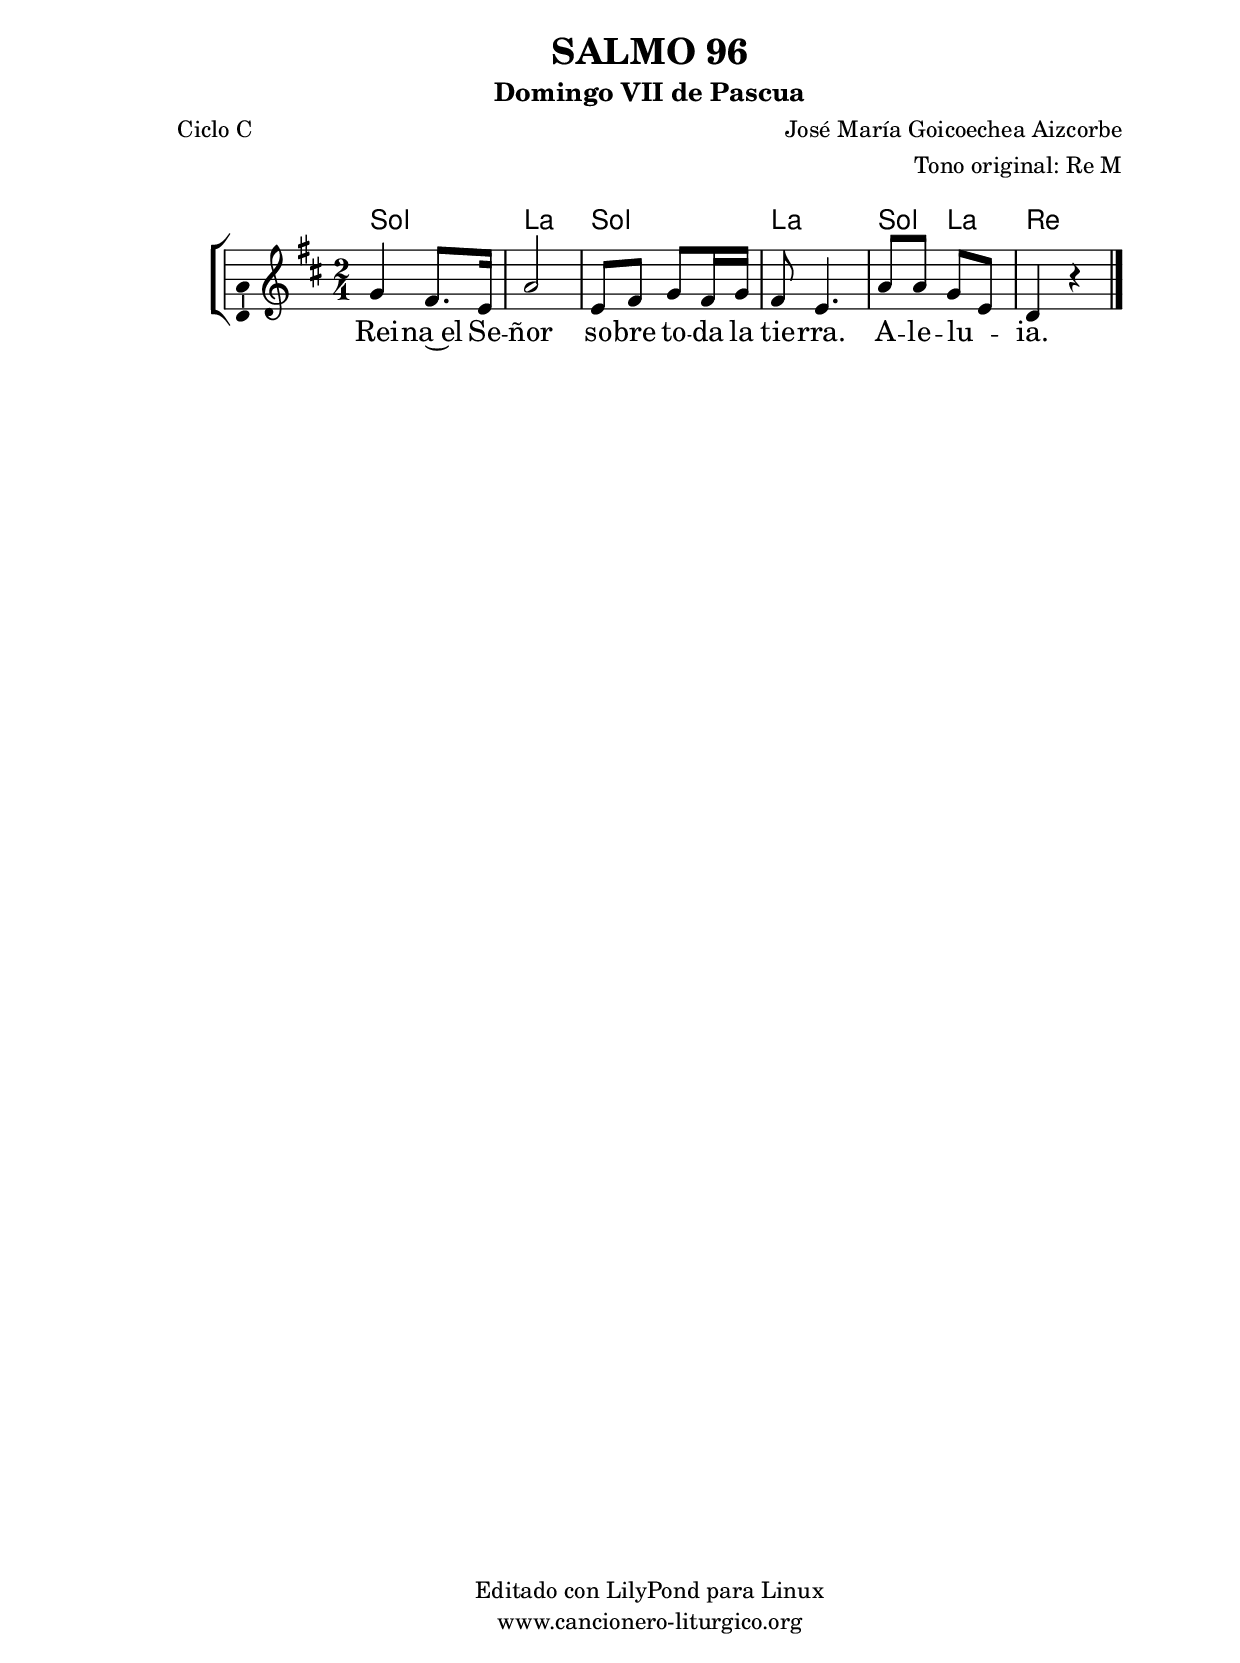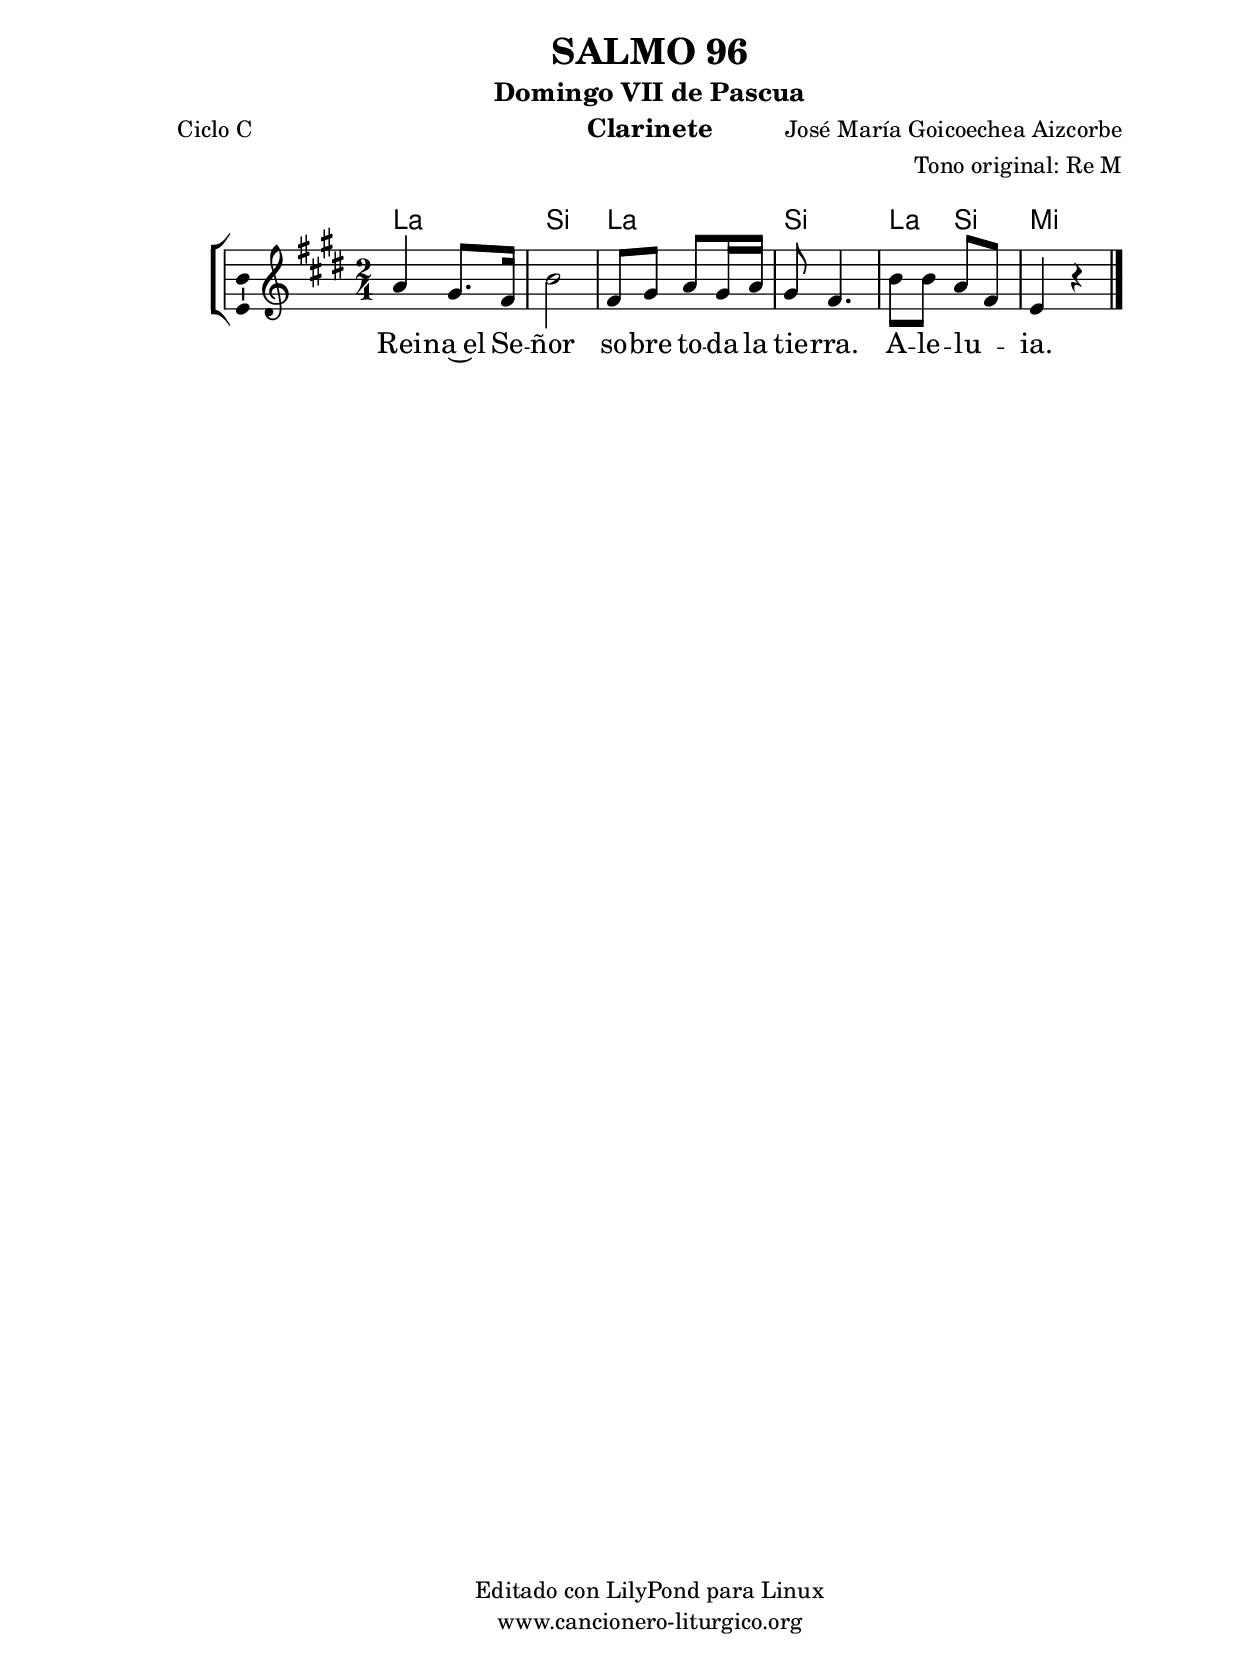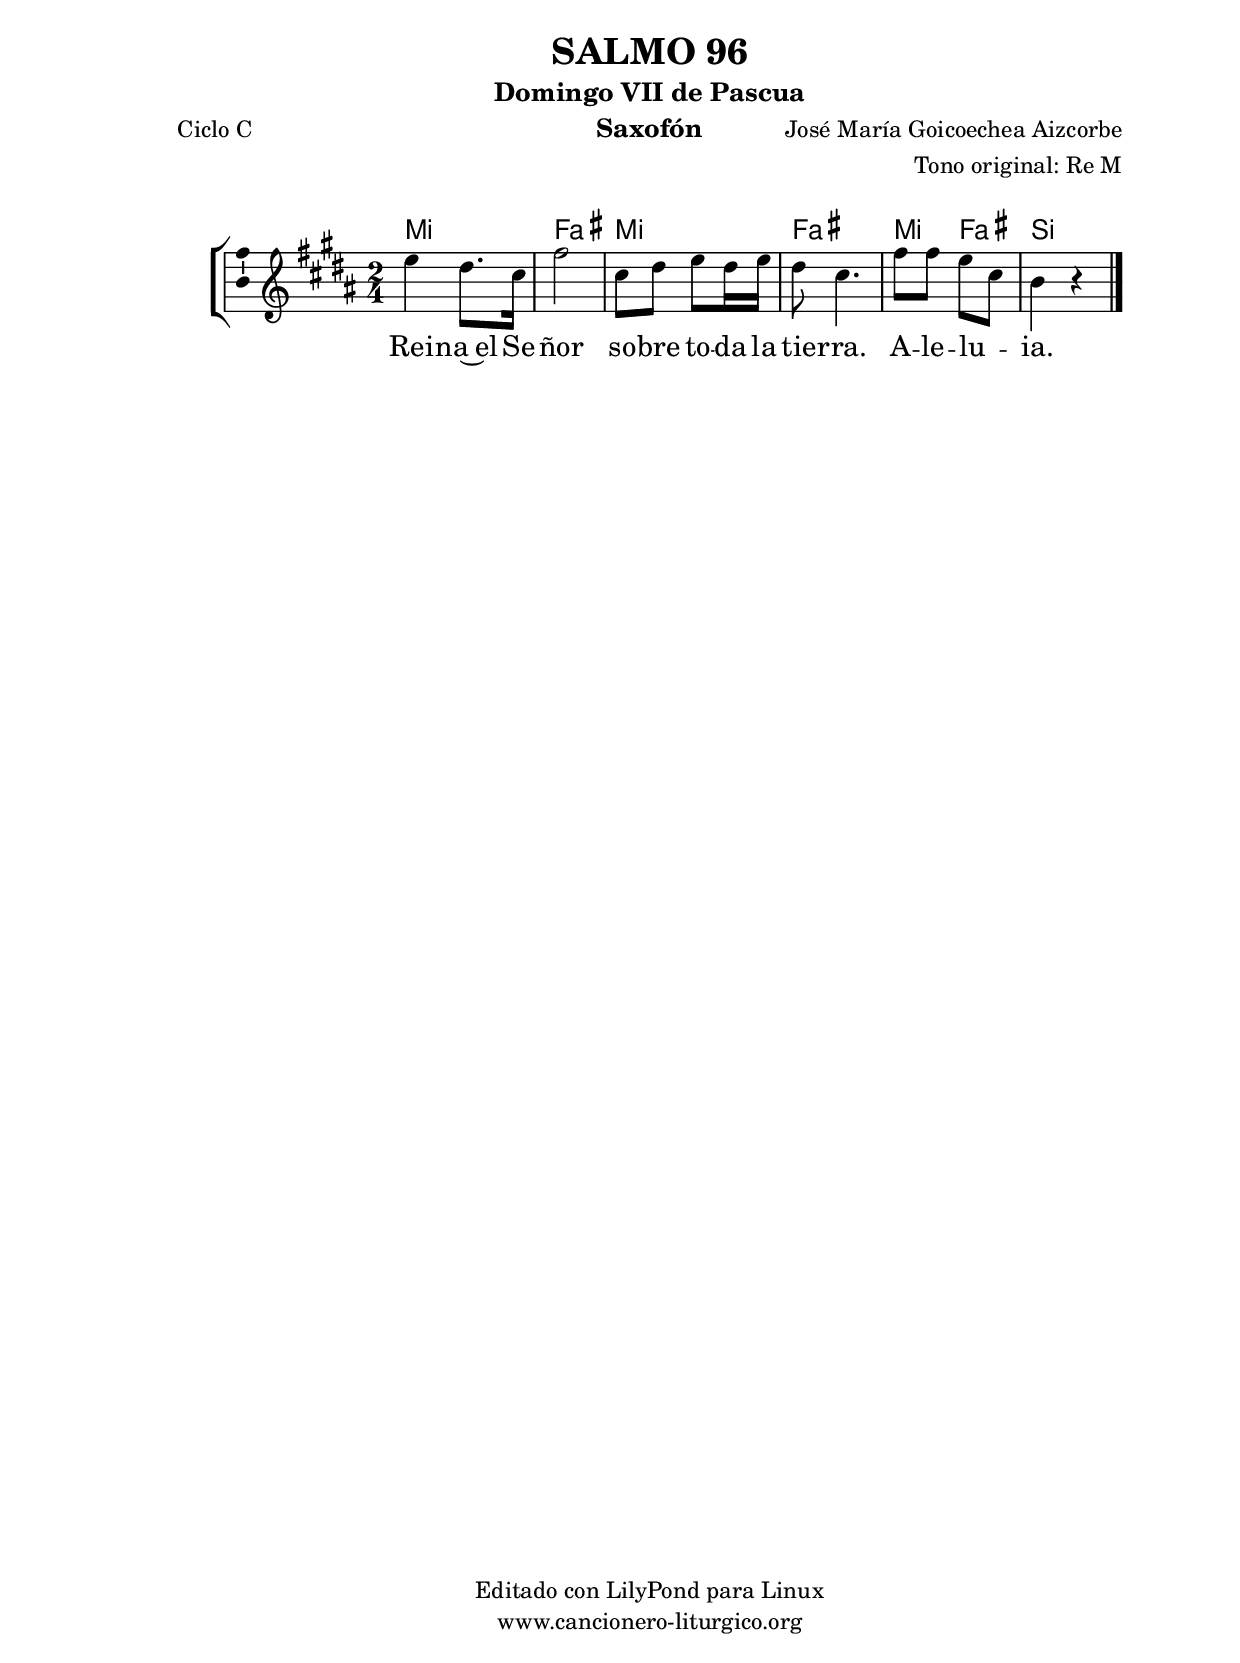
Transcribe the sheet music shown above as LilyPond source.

%
%para convertir .midi en .wav:
%timidity filename.midi -Ow -o finename.wav
%
%
%Para convertir de .wav a .mp3:
%lame -h -m j filename.wav
%
%
%para escuchar el midi:
%timidity nombrefichero.midi
%


%versión de lilypond para la que se ha escrito esta partitura:
\version "2.16.0"

	%Tamaño papel
	#(set-default-paper-size "a4")
	%Tamaño partitura
	#(set-global-staff-size 20)
	%No responde al pulsar sobre una nota
	#(ly:set-option 'point-and-click #f)

%parámetros del encabezamiento:
\header {
	title = "SALMO 96"
	subtitle = "Domingo VII de Pascua"
	composer = "José María Goicoechea Aizcorbe"
	poet = "Ciclo C"
	meter = ""
	arranger = "Tono original: Re M"
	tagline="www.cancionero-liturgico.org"
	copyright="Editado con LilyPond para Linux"
	}

%parámetros asociados al papel:
\paper  {
	oddHeaderMarkup = \markup {\fill-line { \on-the-fly #not-first-page \fromproperty #'header:title \on-the-fly #not-first-page \fromproperty #'header:composer }}
	evenHeaderMarkup = \markup {\fill-line { \fromproperty #'header:composer \fromproperty #'header:title }}
	#(set-paper-size "a4")
	print-page-number = ##f
	first-page-number = 1
	print-first-page-number = ##f
%	head-separation = 3.0 \cm
	top-margin = 2.0 \cm
	bottom-margin = 0.5\cm
%%%	bottom-margin = -1.0\cm
	left-margin = 3.0 \cm
	line-width = 16.0 \cm 
	indent = 8\mm
	interscoreline = 2.\mm
	between-system-space = 15\mm
%	para que las partituras no llenen la hoja:
	ragged-bottom = ##t
%	idem para la última hoja:
	ragged-last-bottom = ##f
%	para que las partituras llenen el ancho del papel:
	ragged-last = ##f
	after-title-space = 2.5 \cm
%page-count=1
%system-count=8

	%Flexible Vertical Spacing
%	markup-markup-spacing =
%	#'((basic-distance . 15) (minimum-distance . 15) (padding . 3))
	markup-system-spacing =
	#'((basic-distance . 15) (minimum-distance . 15) (padding . 3))
	system-system-spacing =
	#'((basic-distance . 15) (minimum-distance . 15) (padding . 3))
	score-system-spacing =
	#'((basic-distance . 15) (minimum-distance . 15) (padding . 5))
%	top-system-spacing = % header
%	#'((basic-distance . 8) (minimum-distance . 0) (padding . 3))
%	top-markup-spacing =
%	#'((basic-distance . 20) (minimum-distance . 20) (padding . 3))
	last-bottom-spacing = % footer
	#'((basic-distance . 5) (minimum-distance . 5) (padding . 3))
%	score-markup-spacing =
%	#'((basic-distance . 16) (minimum-distance . 13) (padding . 3))

	}


%parámetros que afectan a toda la partitura:
global =  {
	%clave de sol (G):
	\clef G
	%armadura:
%	\transpose f a
	\key d \major
	\tempo 4=80
	\set Score.tempoHideNote = ##t
	}


acordes = {
	\italianChords
	\chordmode {
%	\transpose f a
{

g2 a g a g4 a d2

	}
	}
}

melodia = 
%	\transpose f a
{
	\relative c''{

\time 2/4

g4 fis8. e16
a2
e8 fis g fis16 g
fis8 e4.
a8 a g e
d4 r4

	\bar "|."
	}
	}


texto = \lyricmode {
Rei -- na~el Se -- ñor
so -- bre to -- da la tie -- rra. A -- le -- lu -- _ ia.
	}


acordesStaff = \context ChordNames = acordesStaff <<
	\set chordChanges = ##t
	\acordes
	>>


vozStaff = \context Voice = vozStaff
\with {\consists "Ambitus_engraver"}
<<
%	\set Staff.instrumentName = ""
%	\set Staff.shortInstrumentName = ""
%	\set Staff.midiInstrument = #"clarinet"
%	\set Staff.midiInstrument = #"cello"
%	\set Staff.midiInstrument = #"flute"
	\set Staff.midiInstrument = #"electric guitar (jazz)"
%	\set Staff.midiInstrument = #"english horn"
%	\set Staff.midiInstrument = #"violin"
%	\set Staff.midiInstrument = #"glockenspiel"
	\set Staff.midiMinimumVolume = #0.7
	\set Staff.midiMaximumVolume = #0.9
	\global
	\melodia
	>>


textoStaff = \context Lyrics = textoStaff <<
	\lyricsto vozStaff \texto
	>>

\book {
	\score {
		\context ChoirStaff {
			\override StaffGroup.SystemStartBracket #'collapse-height = #1
			\override Score.SystemStartBar #'collapse-height = #1
			<<
			\acordesStaff
			\vozStaff
			\textoStaff
			>>
			}
		\layout {
	    		\context {
				\Lyrics
				\override LyricText #'font-size = #2
				}
	   		 \context {
				\Score
				%fontSize = #3
				\override StaffSymbol #'staff-space = #(magstep +3)
				%\override Beam #'thickness = #0.55
				%\override SpacingSpanner #'spacing-increment = #1.0
				%\override Slur #'height-limit = #1.5
				}
			}
		}
	\score {
		\unfoldRepeats
		\context ChoirStaff {
			<<
			\acordesStaff
			\vozStaff
			>>
			}
		\midi {
	  		\context {
	  			\Score
				tempoWholesPerMinute = #(ly:make-moment 70 4)
				}
			}
		}
	}

%Partitura para clarinete
#(define output-suffix "C")
\book {
	\header{
		instrument = "Clarinete"
		}
	\score {
		\context ChoirStaff {
			\override StaffGroup.SystemStartBracket #'collapse-height = #1
			\override Score.SystemStartBar #'collapse-height = #1
\transpose c d
			<<
			\acordesStaff
			\vozStaff
			\textoStaff
			>>
			}
		\layout {
	    		\context {
				\Lyrics
				\override LyricText #'font-size = #2
				}
	   		 \context {
				\Score
				%fontSize = #3
				\override StaffSymbol #'staff-space = #(magstep +3)
				%\override Beam #'thickness = #0.55
				%\override SpacingSpanner #'spacing-increment = #1.0
				%\override Slur #'height-limit = #1.5
				}
			}
		}
	}

%Partitura para saxofón
#(define output-suffix "S")
\book {
	\header{
		instrument = "Saxofón"
		}
	\score {
		\context ChoirStaff {
			\override StaffGroup.SystemStartBracket #'collapse-height = #1
			\override Score.SystemStartBar #'collapse-height = #1
\transpose c a
			<<
			\acordesStaff
			\vozStaff
			\textoStaff
			>>
			}
		\layout {
	    		\context {
				\Lyrics
				\override LyricText #'font-size = #2
				}
	   		 \context {
				\Score
				%fontSize = #3
				\override StaffSymbol #'staff-space = #(magstep +3)
				%\override Beam #'thickness = #0.55
				%\override SpacingSpanner #'spacing-increment = #1.0
				%\override Slur #'height-limit = #1.5
				}
			}
		}
	}

